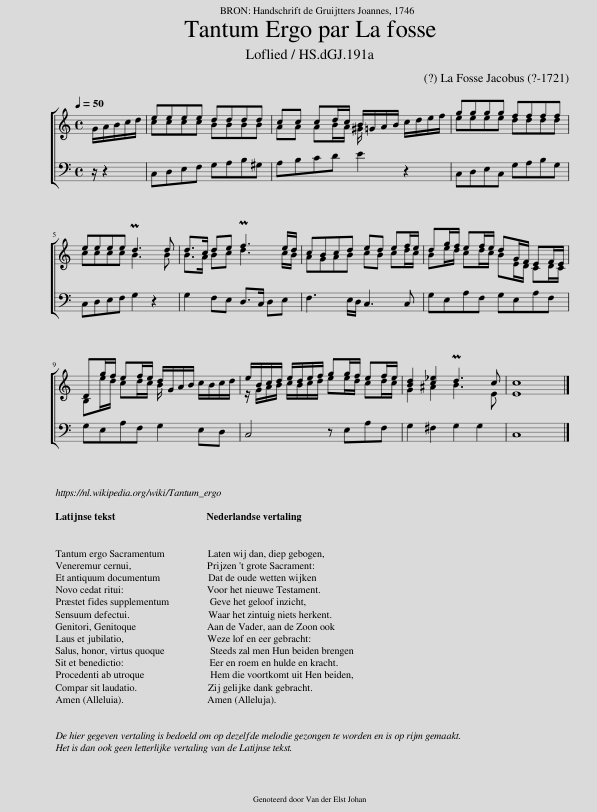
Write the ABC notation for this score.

X:1
%%score [ ( 1 2 ) 3 ]
L:1/8
Q:1/4=50
M:4/4
I:linebreak $
K:C
V:1 treble
V:2 treble
V:3 bass
V:1
 G/A/B/c/d/ | eeee dddd | cc cd/c/ B/=G/A/B/ c/d/e/f/ | gggg ffff |$ eeee Pd3 d | %5
 d>c de Pf3 e/d/ | cBcd ed ef/e/ | dg/f/ ef/e/ dG/F/ EF/E/ |$ Dg/f/ ef/e/ d/G/A/B/ c/B/c/d/ | e/B/c/d/ e/d/e/f/ gg/f/ ef/e/ | %10
 [Bd]2 [c_e]2 Pd3 c | c8 |] %12
V:2
 x5/2 | cccc BBBB | AA AB/A/ ^G/ x7/2 | eeee dddd |$ cccc B3 B | %5
 B>A Bc d3 c/B/ | AGAB cB cd/c/ | Be/d/ cd/c/ BE/D/ CD/C/ |$ B,e/d/ cd/c/ B/ x7/2 | z/ G/A/B/ c/B/c/d/ ee/d/ cd/c/ | %10
 G2 ^A2 B3 E | E8 |] %12
V:3
 z/ z2 | C,D,E,F, G,A,B,^G, | A,B,CD E2 z2 | C,D,E,C, G,A,B,G, |$ C,D,E,F, G,2 z2 | %5
 G,2 F,E, D,>C, D,E, | F,3 E,/D,/ C,3 C, | G,E,A,F, G,E,A,F, |$ G,E,A,F, G,2 E,D, | C,4 z E,A,F, | %10
 G,2 ^F,2 G,2 G,2 | C,8 |] %12
